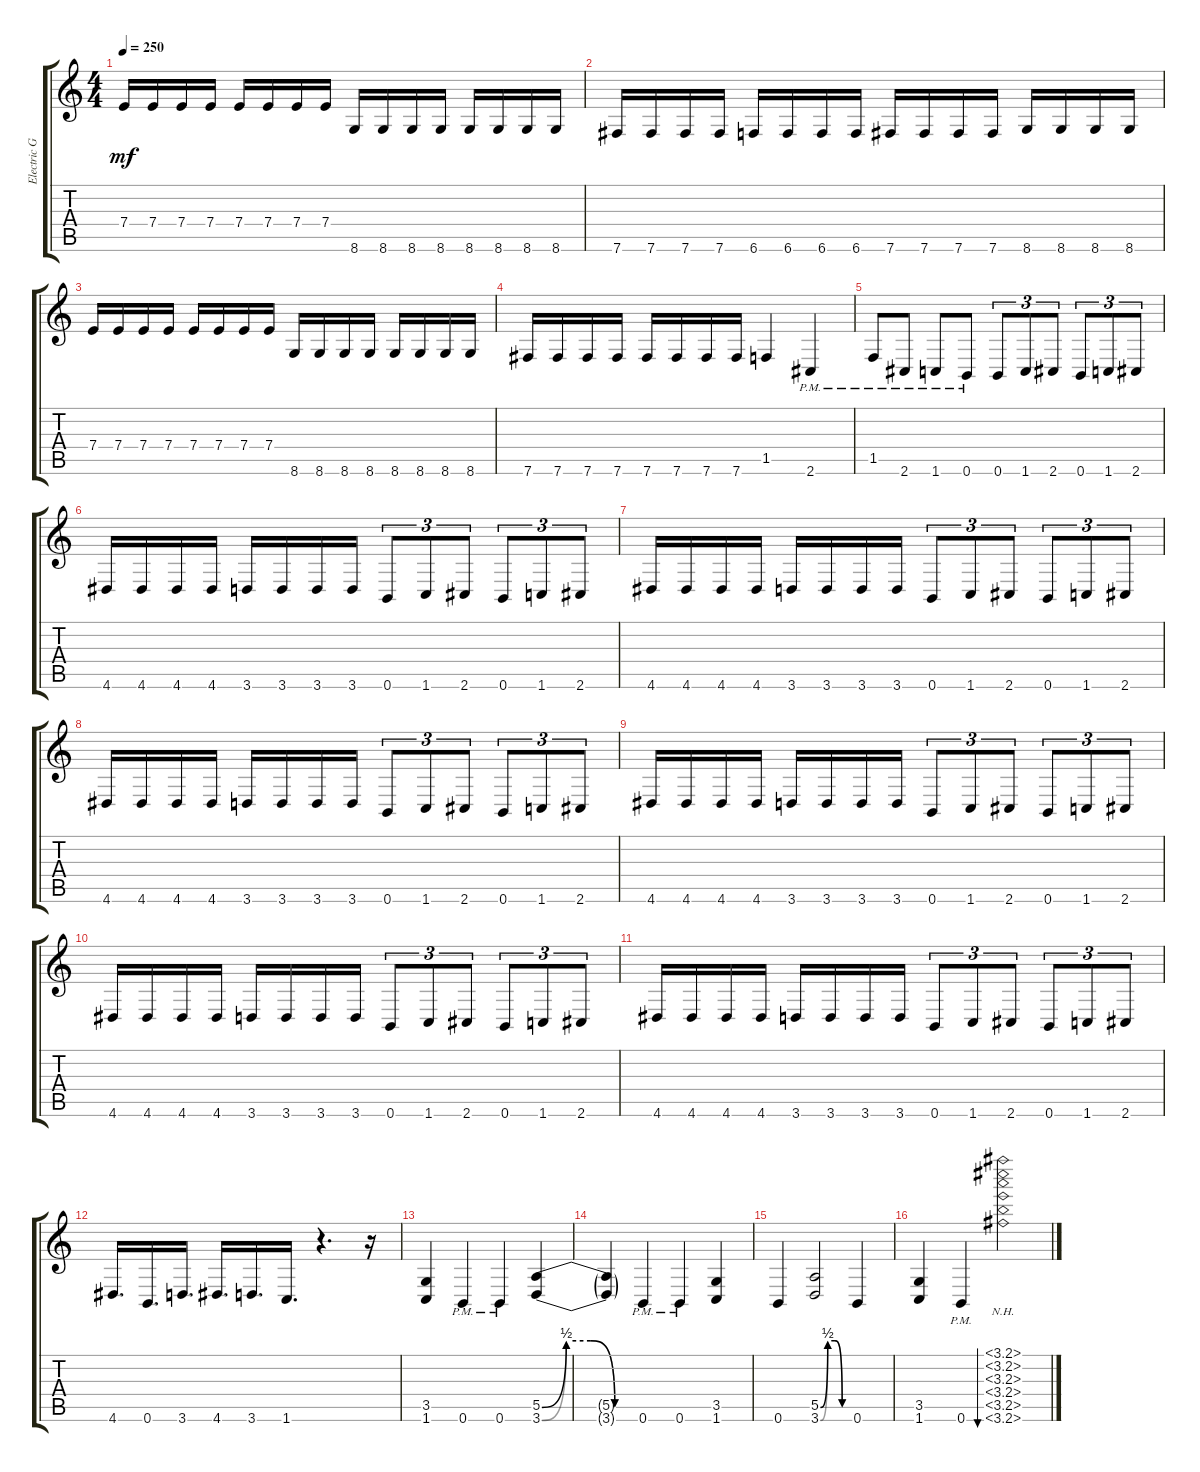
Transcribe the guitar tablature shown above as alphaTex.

\track ("Electric Guitar 1" "Electric G") {instrument distortionguitar}
\staff {score tabs}
\tuning (B3 Gb3 D3 A2 E2 B1) {hide}
\ts (4 4)
\tempo 250
\clef g2
\ks c
7.4.16{dy mf} 7.4.16 7.4.16 7.4.16 7.4.16 7.4.16 7.4.16 7.4.16 8.6.16 8.6.16 8.6.16 8.6.16 8.6.16 8.6.16 8.6.16 8.6.16 |
7.6.16 7.6.16 7.6.16 7.6.16 6.6.16 6.6.16 6.6.16 6.6.16 7.6.16 7.6.16 7.6.16 7.6.16 8.6.16 8.6.16 8.6.16 8.6.16 |
7.4.16 7.4.16 7.4.16 7.4.16 7.4.16 7.4.16 7.4.16 7.4.16 8.6.16 8.6.16 8.6.16 8.6.16 8.6.16 8.6.16 8.6.16 8.6.16 |
7.6.16 7.6.16 7.6.16 7.6.16 7.6.16 7.6.16 7.6.16 7.6.16 1.5.4 2.6{pm}.4 |
1.5{pm}.8 2.6{pm}.8 1.6{pm}.8 0.6{pm}.8 0.6.8{tu (3 2)} 1.6.8{tu (3 2)} 2.6.8{tu (3 2)} 0.6.8{tu (3 2)} 1.6.8{tu (3 2)} 2.6.8{tu (3 2)} |
4.6.16 4.6.16 4.6.16 4.6.16 3.6.16 3.6.16 3.6.16 3.6.16 0.6.8{tu (3 2)} 1.6.8{tu (3 2)} 2.6.8{tu (3 2)} 0.6.8{tu (3 2)} 1.6.8{tu (3 2)} 2.6.8{tu (3 2)} |
4.6.16 4.6.16 4.6.16 4.6.16 3.6.16 3.6.16 3.6.16 3.6.16 0.6.8{tu (3 2)} 1.6.8{tu (3 2)} 2.6.8{tu (3 2)} 0.6.8{tu (3 2)} 1.6.8{tu (3 2)} 2.6.8{tu (3 2)} |
4.6.16 4.6.16 4.6.16 4.6.16 3.6.16 3.6.16 3.6.16 3.6.16 0.6.8{tu (3 2)} 1.6.8{tu (3 2)} 2.6.8{tu (3 2)} 0.6.8{tu (3 2)} 1.6.8{tu (3 2)} 2.6.8{tu (3 2)} |
4.6.16 4.6.16 4.6.16 4.6.16 3.6.16 3.6.16 3.6.16 3.6.16 0.6.8{tu (3 2)} 1.6.8{tu (3 2)} 2.6.8{tu (3 2)} 0.6.8{tu (3 2)} 1.6.8{tu (3 2)} 2.6.8{tu (3 2)} |
4.6.16 4.6.16 4.6.16 4.6.16 3.6.16 3.6.16 3.6.16 3.6.16 0.6.8{tu (3 2)} 1.6.8{tu (3 2)} 2.6.8{tu (3 2)} 0.6.8{tu (3 2)} 1.6.8{tu (3 2)} 2.6.8{tu (3 2)} |
4.6.16 4.6.16 4.6.16 4.6.16 3.6.16 3.6.16 3.6.16 3.6.16 0.6.8{tu (3 2)} 1.6.8{tu (3 2)} 2.6.8{tu (3 2)} 0.6.8{tu (3 2)} 1.6.8{tu (3 2)} 2.6.8{tu (3 2)} |
4.6.16{d} 0.6.16{d} 3.6.16{d} 4.6.16{d} 3.6.16{d} 1.6.16{d} r.4{d} r.16 |
(3.5 1.6).4 0.6{pm}.4 0.6{pm}.4 (5.5{be (custom 0 0 15 2 30 2 45 0 60 0)} 3.6{be (custom 0 0 15 2 30 2 45 0 60 0)}).4 |
(5.5{t} 3.6{t}).4 0.6{pm}.4 0.6{pm}.4 (3.5 1.6).4 |
0.6.4 (5.5{be (custom 0 0 15 2 30 2 45 0 60 0)} 3.6{be (custom 0 0 15 2 30 2 45 0 60 0)}).2 0.6.4 |
(3.5 1.6).4 0.6{pm}.4 (3.1{nh} 3.2{nh} 3.3{nh} 3.4{nh} 3.5{nh} 3.6{nh}).2{bu 480}
